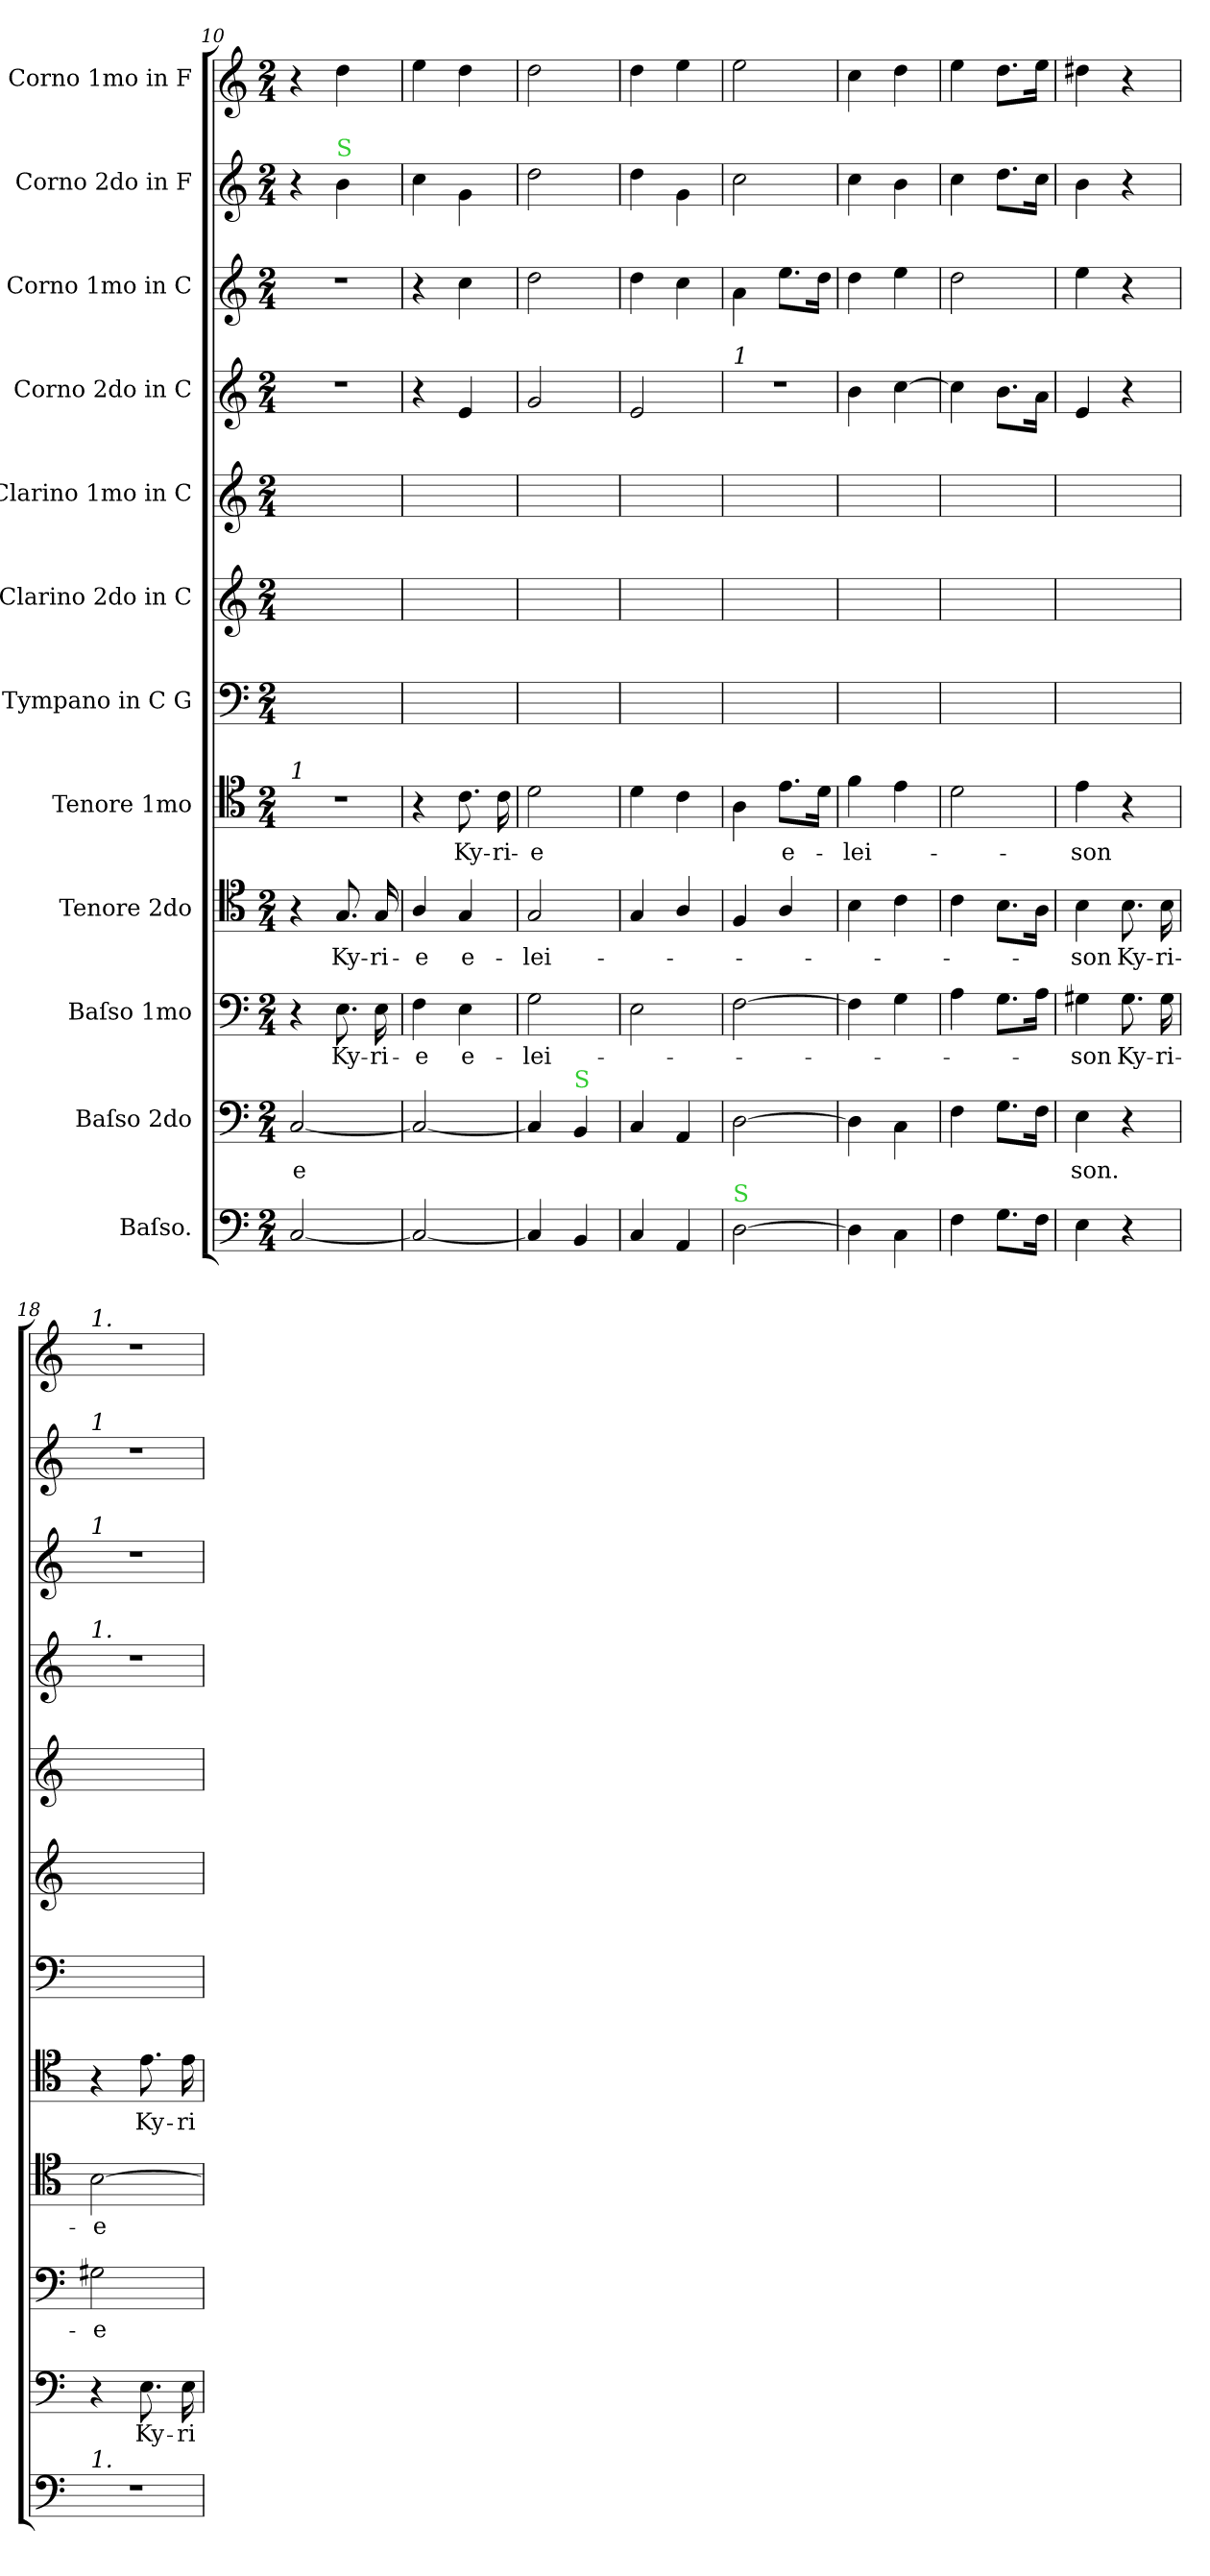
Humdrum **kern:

**kern	**kern	**text	**kern	**text	**kern	**text	**kern	**text	**kern	**kern	**kern	**kern	**kern	**kern	**kern
*part12	*part11	*part11	*part10	*part10	*part9	*part9	*part8	*part8	*part7	*part6	*part5	*part4	*part3	*part2	*part1
*staff12	*staff11	*staff11	*staff10	*staff10	*staff9	*staff9	*staff8	*staff8	*staff7	*staff6	*staff5	*staff4	*staff3	*staff2	*staff1
*I"Baſso.	*I"Baſso 2do	*	*I"Baſso 1mo	*	*I"Tenore 2do	*	*I"Tenore 1mo	*	*I"Tympano in C G	*I"Clarino 2do in C	*I"Clarino 1mo in C	*I"Corno 2do in C	*I"Corno 1mo in C	*I"Corno 2do in F	*I"Corno 1mo in F
*clefF4	*clefF4	*	*clefF4	*	*clefC4	*	*clefC4	*	*clefF4	*clefG2	*clefG2	*clefG2	*clefG2	*clefG2	*clefG2
*	*	*	*	*	*	*	*	*	*	*	*	*	*	*ITrd4c7	*ITrd4c7
*k[]	*k[]	*	*k[]	*	*k[]	*	*k[]	*	*k[]	*k[]	*k[]	*k[]	*k[]	*k[b-]	*k[b-]
*M2/4	*M2/4	*	*M2/4	*	*M2/4	*	*M2/4	*	*M2/4	*M2/4	*M2/4	*M2/4	*M2/4	*M2/4	*M2/4
=10	=10	=10	=10	=10	=10	=10	=10	=10	=10	=10	=10	=10	=10	=10	=10
!	!	!	!	!	!	!	!LO:TX:a:i:t=1	!	!	!	!	!	!	!	!
[2C/	[2C/	-e	4r	.	4r	.	2r	.	2ryy	2ryy	2ryy	2r	2r	4r	4r
!	!	!	!	!	!	!	!	!	!	!	!	!	!	!LO:TX:a:color=limegreen:t=S	!
.	.	.	8.E\	Ky-	8.G/	Ky-	.	.	.	.	.	.	.	4e\	4g\
.	.	.	16E\	-ri-	16G/	-ri-	.	.	.	.	.	.	.	.	.
=11	=11	=11	=11	=11	=11	=11	=11	=11	=11	=11	=11	=11	=11	=11	=11
2C/_	2C/_	.	4F\	-e	4A/	-e	4r	.	2ryy	2ryy	2ryy	4r	4r	4f\	4a\
.	.	.	4E\	e-	4G/	e-	8.c\	Ky-	.	.	.	4e/	4cc\	4c\	4g\
.	.	.	.	.	.	.	16c\	-ri-	.	.	.	.	.	.	.
=12	=12	=12	=12	=12	=12	=12	=12	=12	=12	=12	=12	=12	=12	=12	=12
4C/]	4C/]	.	2G\	-lei-	2G/	-lei-	2d\	-e	2ryy	2ryy	2ryy	2g/	2dd\	2g\	2g\
!	!LO:TX:a:color=limegreen:t=S	!	!	!	!	!	!	!	!	!	!	!	!	!	!
4BB/	4BB/	.	.	.	.	.	.	.	.	.	.	.	.	.	.
=13	=13	=13	=13	=13	=13	=13	=13	=13	=13	=13	=13	=13	=13	=13	=13
4C/	4C/	.	2E\	.	4G/	.	4d\	.	2ryy	2ryy	2ryy	2e/	4dd\	4g\	4g\
4AA/	4AA/	.	.	.	4A/	.	4c\	.	.	.	.	.	4cc\	4c\	4a\
=14	=14	=14	=14	=14	=14	=14	=14	=14	=14	=14	=14	=14	=14	=14	=14
!	!	!	!	!	!	!	!	!	!	!	!	!LO:TX:a:i:t=1	!	!	!
!LO:TX:a:color=limegreen:t=S	!	!	!	!	!	!	!	!	!	!	!	!	!	!	!
[2D\	[2D\	.	[2F\	.	4F/	.	4A\	.	2ryy	2ryy	2ryy	2r	4a\	2f\	2a\
.	.	.	.	.	4A/	.	8.e\L	e-	.	.	.	.	8.ee\L	.	.
.	.	.	.	.	.	.	16d\Jk	.	.	.	.	.	16dd\Jk	.	.
=15	=15	=15	=15	=15	=15	=15	=15	=15	=15	=15	=15	=15	=15	=15	=15
4D\]	4D\]	.	4F\]	.	4B\	.	4f\	-lei-	2ryy	2ryy	2ryy	4b\	4dd\	4f\	4f\
4C\	4C\	.	4G\	.	4c\	.	4e\	.	.	.	.	[4cc\	4ee\	4e\	4g\
=16	=16	=16	=16	=16	=16	=16	=16	=16	=16	=16	=16	=16	=16	=16	=16
4F\	4F\	.	4A\	.	4c\	.	2d\	.	2ryy	2ryy	2ryy	4cc\]	2dd\	4f\	4a\
8.G\L	8.G\L	.	8.G\L	.	8.B\L	.	.	.	.	.	.	8.b\L	.	8.g\L	8.g\L
16F\Jk	16F\Jk	.	16A\Jk	.	16A\Jk	.	.	.	.	.	.	16a\Jk	.	16f\Jk	16a\Jk
=17	=17	=17	=17	=17	=17	=17	=17	=17	=17	=17	=17	=17	=17	=17	=17
4E\	4E\	son.	4G#X\	-son	4B\	-son	4e\	-son	2ryy	2ryy	2ryy	4e/	4ee\	4e\	4g#X\
4r	4r	.	8.G#\	Ky-	8.B\	Ky-	4r	.	.	.	.	4r	4r	4r	4r
.	.	.	16G#\	-ri-	16B\	-ri-	.	.	.	.	.	.	.	.	.
=18	=18	=18	=18	=18	=18	=18	=18	=18	=18	=18	=18	=18	=18	=18	=18
!	!	!	!	!	!	!	!	!	!	!	!	!	!	!	!LO:TX:a:i:t=1.
!	!	!	!	!	!	!	!	!	!	!	!	!	!	!LO:TX:a:i:t=1	!
!	!	!	!	!	!	!	!	!	!	!	!	!	!LO:TX:a:i:t=1	!	!
!	!	!	!	!	!	!	!	!	!	!	!	!LO:TX:a:i:t=1.	!	!	!
!LO:TX:a:i:t=1.	!	!	!	!	!	!	!	!	!	!	!	!	!	!	!
2r	4r	.	2G#X\	-e	[2B\	-e	4r	.	2ryy	2ryy	2ryy	2r	2r	2r	2r
.	8.E\	Ky-	.	.	.	.	8.e\	Ky-	.	.	.	.	.	.	.
.	16E\	-ri-	.	.	.	.	16e\	-ri-	.	.	.	.	.	.	.
=	=	=	=	=	=	=	=	=	=	=	=	=	=	=	=
*-	*-	*-	*-	*-	*-	*-	*-	*-	*-	*-	*-	*-	*-	*-	*-
